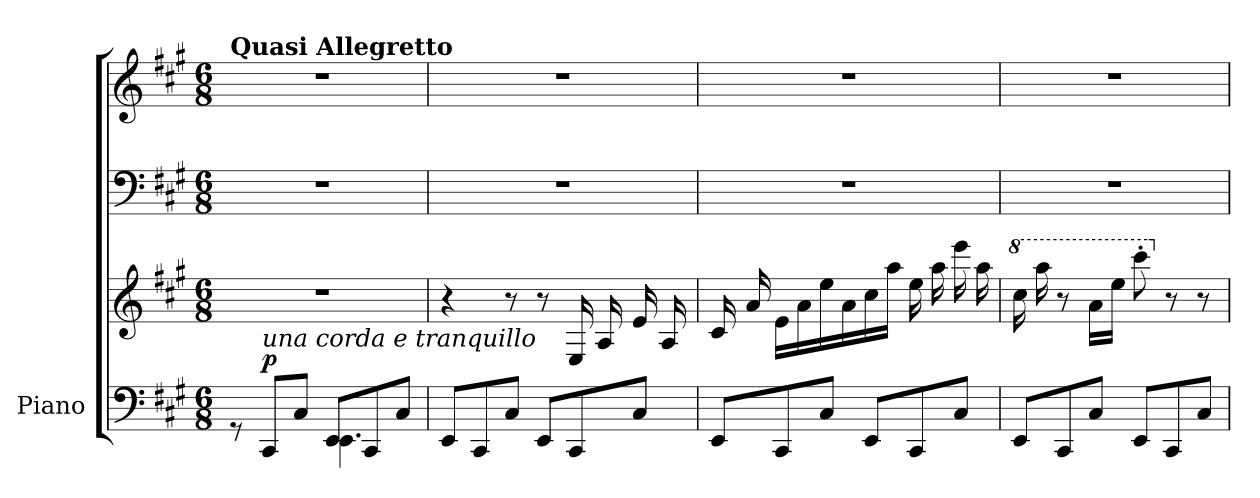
**kern	**kern	**kern	**kern	**dynam
*part1	*part1	*part1	*part1	*part1
*staff4	*staff3	*staff2	*staff1	*staff1/2/3/4
*I"Piano	*	*	*	*
*I'Pno.	*	*	*	*
*clefF4	*clefG2	*clefF4	*clefG2	*
*k[f#c#g#]	*k[f#c#g#]	*k[f#c#g#]	*k[f#c#g#]	*
*M6/8	*M6/8	*M6/8	*M6/8	*
=1	=1	=1	=1	=1
*^	*	*	*	*
!	!	!	!	!LO:TX:a:B:t=Quasi Allegretto	!
8rGG	4.ryy	2.r	2.r	2.r	.
!LO:TX:a:i:t=una corda e tranquillo	!	!	!	!	!
!	!	!	!	!	!LO:DY:a=4
8CC#/L	.	.	.	.	p
8C#/J	.	.	.	.	.
!	!LO:N:head=solid	!	!	!	!
8EE/L	4.EE\	.	.	.	.
8CC#/	.	.	.	.	.
8C#/J	.	.	.	.	.
*v	*v	*	*	*	*
=2	=2	=2	=2	=2
8EE/L	4r	2.r	2.r	.
8CC#/	.	.	.	.
8C#/J	8r	.	.	.
!	!	!	!	!LO:DY:a=3
!	!	!	!	!LO:DY:n=1:a=3
8EE/L	8r	.	.	p other-dynamics
8CC#/	16E/	.	.	.
.	16A/	.	.	.
8C#/J	16e/	.	.	.
.	16A/	.	.	.
=3	=3	=3	=3	=3
8EE/L	16c#/	2.r	2.r	.
.	16a/	.	.	.
8CC#/	16e\LL	.	.	.
.	16a\	.	.	.
8C#/J	16ee\	.	.	.
.	16a\	.	.	.
8EE/L	16cc#\	.	.	.
.	16aa\JJ	.	.	.
8CC#/	16ee\	.	.	.
.	16aa\	.	.	.
8C#/J	16eee\	.	.	.
.	16aa\	.	.	.
=4	=4	=4	=4	=4
*	*8va	*	*	*
8EE/L	16ccc#\	2.r	2.r	.
.	16aaa\	.	.	.
8CC#/	8r	.	.	.
8C#/J	16aa\LL	.	.	.
.	16eee\JJ	.	.	.
8EE/L	8cccc#'\	.	.	.
*	*X8va	*	*	*
8CC#/	8r	.	.	.
8C#/J	8r	.	.	.
=	=	=	=	=
*-	*-	*-	*-	*-
